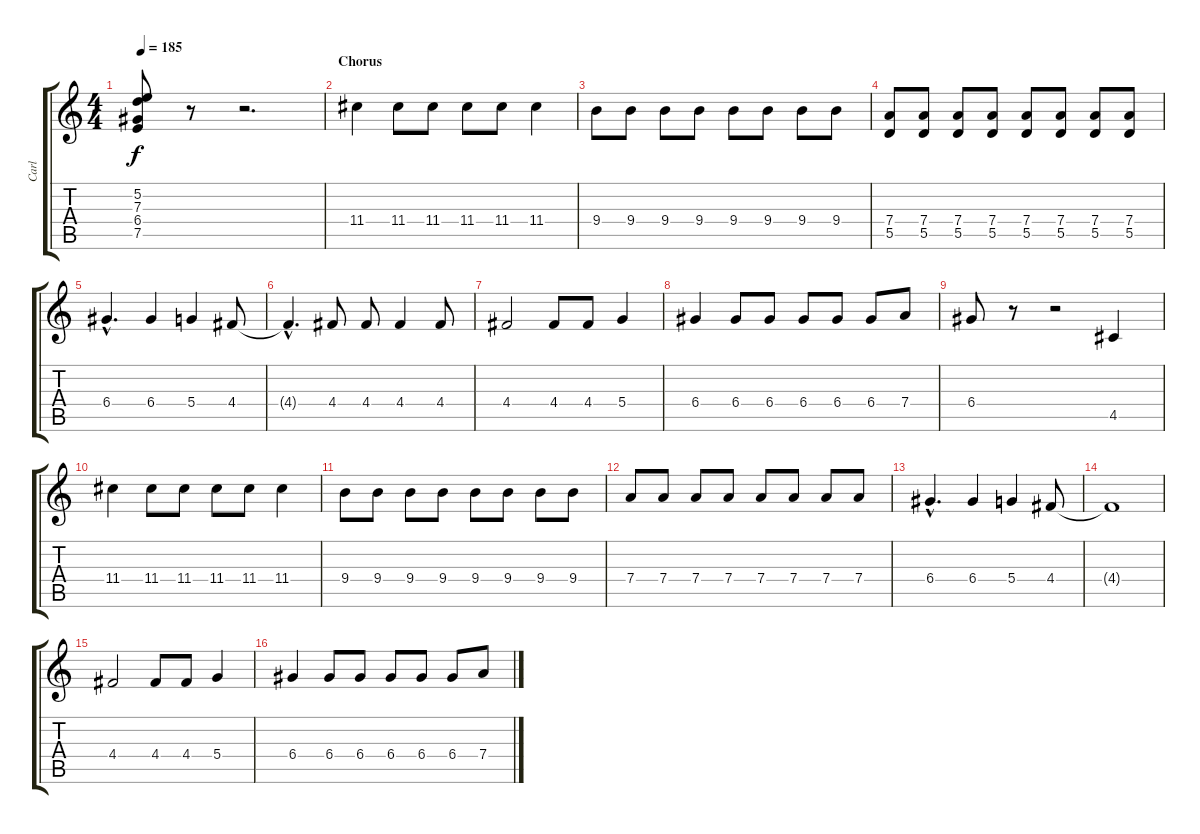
\track ("Carl" "Carl") {instrument distortionguitar}
\staff {score tabs}
\tuning (E4 B3 G3 D3 A2 E2) {hide}
\ts (4 4)
\tempo 185
\clef g2
\ks c
(5.2 7.3 6.4 7.5).8{dy f} r.8 r.2{d} |
\section ("" "Chorus")
11.4.4 11.4.8 11.4.8 11.4.8 11.4.8 11.4.4 |
9.4.8 9.4.8 9.4.8 9.4.8 9.4.8 9.4.8 9.4.8 9.4.8 |
(7.4 5.5).8 (7.4 5.5).8 (7.4 5.5).8 (7.4 5.5).8 (7.4 5.5).8 (7.4 5.5).8 (7.4 5.5).8 (7.4 5.5).8 |
6.4{hac}.4{d} 6.4.4 5.4.4 4.4.8 |
4.4{hac t}.4{d} 4.4.8 4.4.8 4.4.4 4.4.8 |
4.4.2 4.4.8 4.4.8 5.4.4 |
6.4.4 6.4.8 6.4.8 6.4.8 6.4.8 6.4.8 7.4.8 |
6.4.8 r.8 r.2 4.5.4 |
11.4.4 11.4.8 11.4.8 11.4.8 11.4.8 11.4.4 |
9.4.8 9.4.8 9.4.8 9.4.8 9.4.8 9.4.8 9.4.8 9.4.8 |
7.4.8 7.4.8 7.4.8 7.4.8 7.4.8 7.4.8 7.4.8 7.4.8 |
6.4{hac}.4{d} 6.4.4 5.4.4 4.4.8 |
4.4{t}.1 |
4.4.2 4.4.8 4.4.8 5.4.4 |
6.4.4 6.4.8 6.4.8 6.4.8 6.4.8 6.4.8 7.4.8
